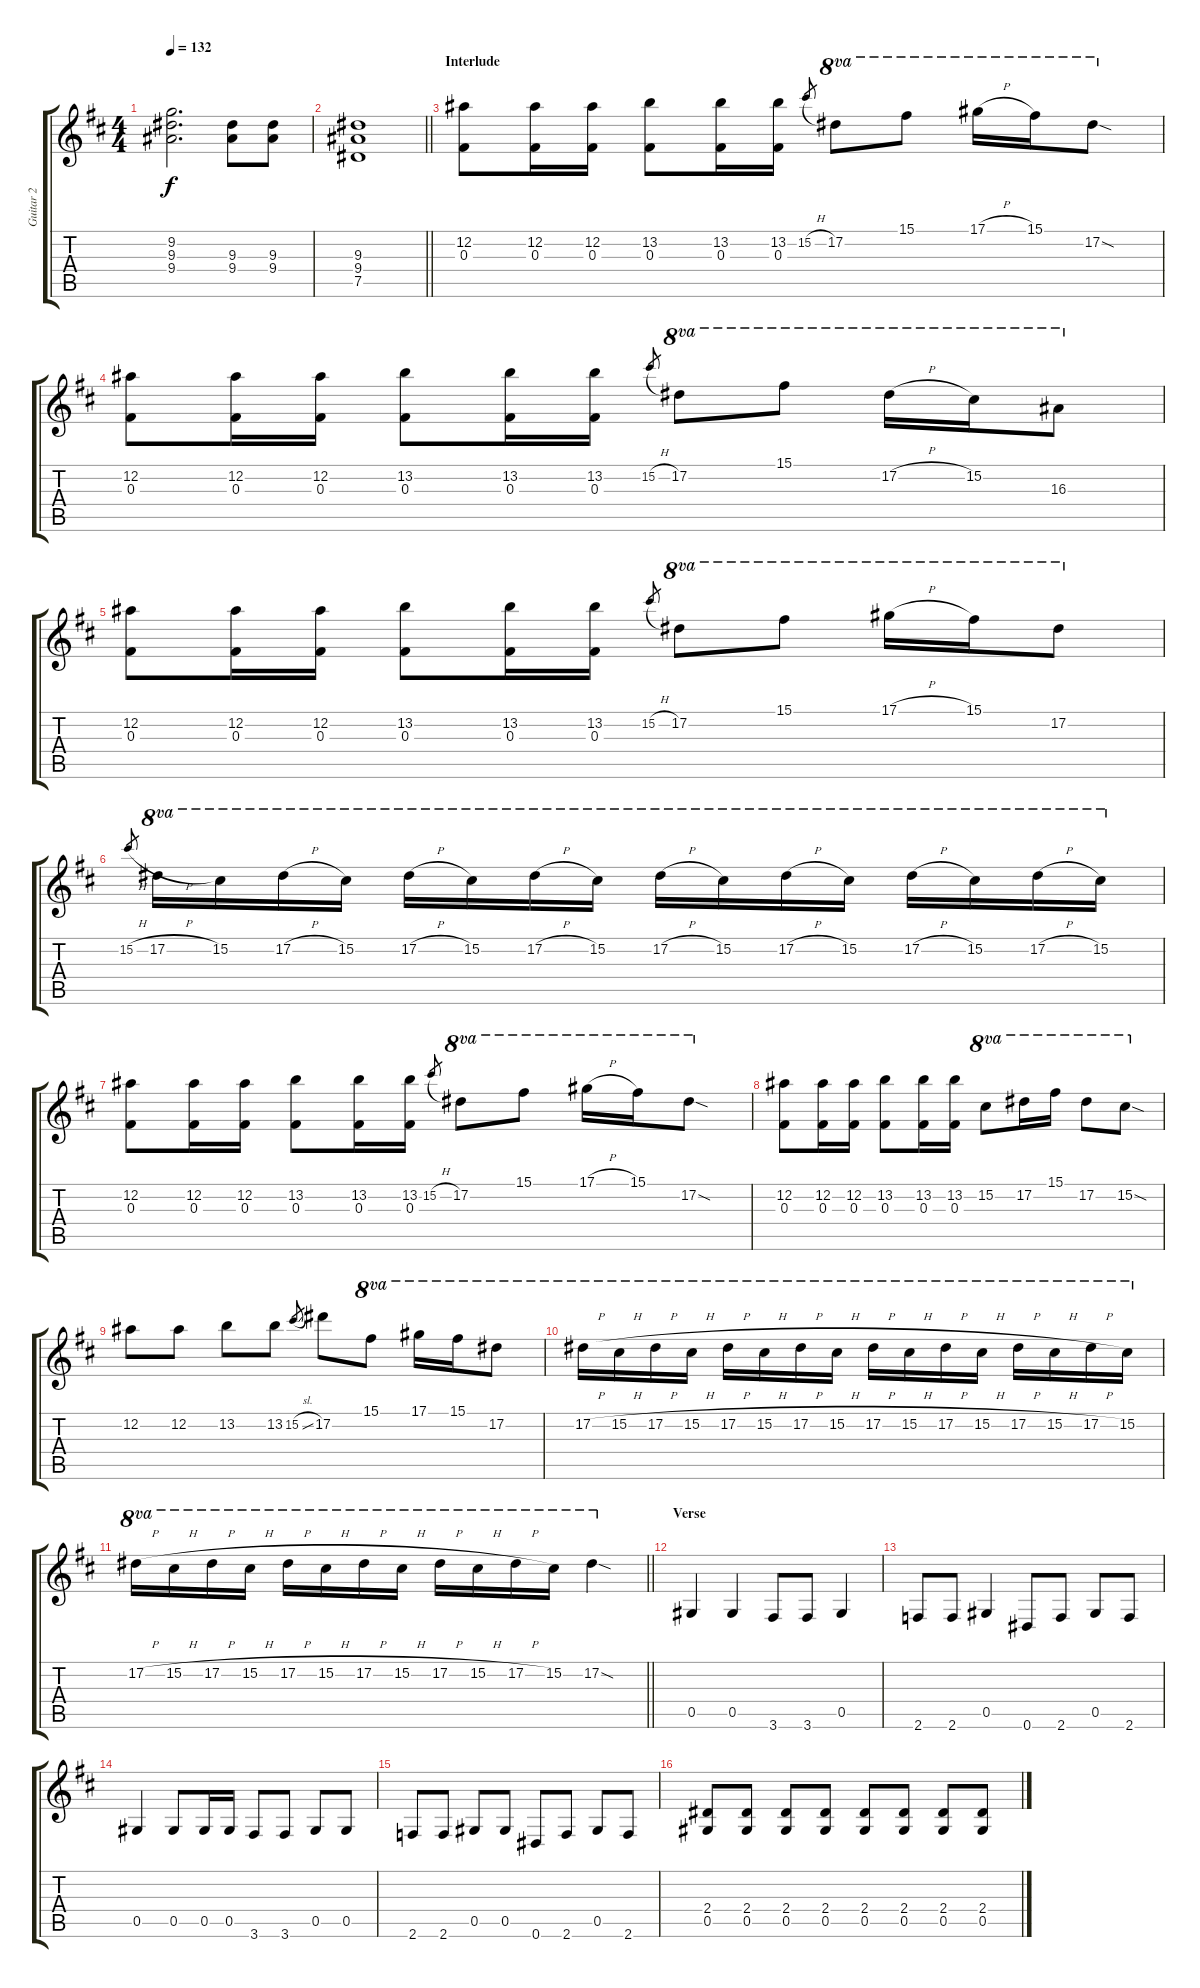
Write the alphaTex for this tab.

\track ("Guitar 2" "Guitar 2") {instrument acousticguitarnylon}
\staff {score tabs}
\tuning (Eb4 Bb3 Gb3 Db3 Ab2 Eb2) {hide}
\ts (4 4)
\tempo 132
\clef g2
\ks d
(9.2 9.3 9.4).2{d dy f} (9.3 9.4).8 (9.3 9.4).8 |
\barLineRight lightlight
(9.3 9.4 7.5).1 |
\section ("" "Interlude")
(12.2 0.3).8 (12.2 0.3).16 (12.2 0.3).16 (13.2 0.3).8 (13.2 0.3).16 (13.2 0.3).16 15.2{h}.8{gr} 17.2.8{ot 8va} 15.1.8{ot 8va} 17.1{h}.16{ot 8va} 15.1.16{ot 8va} 17.2{sod}.8{ot 8va} |
(12.2 0.3).8 (12.2 0.3).16 (12.2 0.3).16 (13.2 0.3).8 (13.2 0.3).16 (13.2 0.3).16 15.2{h}.8{gr} 17.2.8{ot 8va} 15.1.8{ot 8va} 17.2{h}.16{ot 8va} 15.2.16{ot 8va} 16.3.8{ot 8va} |
(12.2 0.3).8 (12.2 0.3).16 (12.2 0.3).16 (13.2 0.3).8 (13.2 0.3).16 (13.2 0.3).16 15.2{h}.8{gr} 17.2.8{ot 8va} 15.1.8{ot 8va} 17.1{h}.16{ot 8va} 15.1.16{ot 8va} 17.2.8{ot 8va} |
15.2{h}.8{gr} 17.2{h}.16{ot 8va} 15.2.16{ot 8va} 17.2{h}.16{ot 8va} 15.2.16{ot 8va} 17.2{h}.16{ot 8va} 15.2.16{ot 8va} 17.2{h}.16{ot 8va} 15.2.16{ot 8va} 17.2{h}.16{ot 8va} 15.2.16{ot 8va} 17.2{h}.16{ot 8va} 15.2.16{ot 8va} 17.2{h}.16{ot 8va} 15.2.16{ot 8va} 17.2{h}.16{ot 8va} 15.2.16{ot 8va} |
(12.2 0.3).8 (12.2 0.3).16 (12.2 0.3).16 (13.2 0.3).8 (13.2 0.3).16 (13.2 0.3).16 15.2{h}.8{gr} 17.2.8{ot 8va} 15.1.8{ot 8va} 17.1{h}.16{ot 8va} 15.1.16{ot 8va} 17.2{sod}.8{ot 8va} |
(12.2 0.3).8 (12.2 0.3).16 (12.2 0.3).16 (13.2 0.3).8 (13.2 0.3).16 (13.2 0.3).16 15.2.8{ot 8va} 17.2.16{ot 8va} 15.1.16{ot 8va} 17.2.8{ot 8va} 15.2{sod}.8{ot 8va} |
12.2.8 12.2.8 13.2.8 13.2.8 15.2{sl}.8{gr} 17.2.8 15.1.8{ot 8va} 17.1.16{ot 8va} 15.1.16{ot 8va} 17.2.8{ot 8va} |
17.2{h}.16{ot 8va} 15.2{h}.16{ot 8va} 17.2{h}.16{ot 8va} 15.2{h}.16{ot 8va} 17.2{h}.16{ot 8va} 15.2{h}.16{ot 8va} 17.2{h}.16{ot 8va} 15.2{h}.16{ot 8va} 17.2{h}.16{ot 8va} 15.2{h}.16{ot 8va} 17.2{h}.16{ot 8va} 15.2{h}.16{ot 8va} 17.2{h}.16{ot 8va} 15.2{h}.16{ot 8va} 17.2{h}.16{ot 8va} 15.2.16{ot 8va} |
\barLineRight lightlight
17.2{h}.16{ot 8va} 15.2{h}.16{ot 8va} 17.2{h}.16{ot 8va} 15.2{h}.16{ot 8va} 17.2{h}.16{ot 8va} 15.2{h}.16{ot 8va} 17.2{h}.16{ot 8va} 15.2{h}.16{ot 8va} 17.2{h}.16{ot 8va} 15.2{h}.16{ot 8va} 17.2{h}.16{ot 8va} 15.2.16{ot 8va} 17.2{sod}.4{ot 8va} |
\section ("" "Verse")
0.5.4 0.5.4 3.6.8 3.6.8 0.5.4 |
2.6.8 2.6.8 0.5.4 0.6.8 2.6.8 0.5.8 2.6.8 |
0.5.4 0.5.8 0.5.16 0.5.16 3.6.8 3.6.8 0.5.8 0.5.8 |
2.6.8 2.6.8 0.5.8 0.5.8 0.6.8 2.6.8 0.5.8 2.6.8 |
(2.4 0.5).8 (2.4 0.5).8 (2.4 0.5).8 (2.4 0.5).8 (2.4 0.5).8 (2.4 0.5).8 (2.4 0.5).8 (2.4 0.5).8
